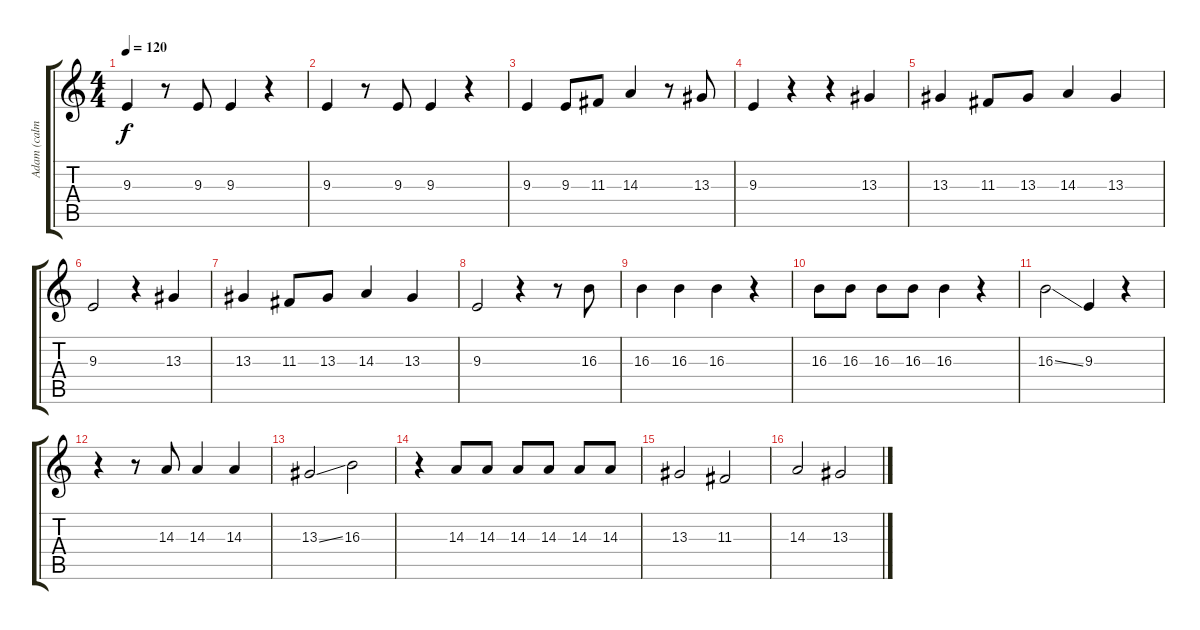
\track ("Adam (calm)" "Adam (calm") {instrument flute}
\staff {score tabs}
\tuning (E4 B3 G3 D3 A2 E2) {hide}
\ts (4 4)
\tempo 120
\clef g2
\ks c
9.3.4{dy f} r.8 9.3.8 9.3.4 r.4 |
9.3.4 r.8 9.3.8 9.3.4 r.4 |
9.3.4 9.3.8 11.3.8 14.3.4 r.8 13.3.8 |
9.3.4 r.4 r.4 13.3.4 |
13.3.4 11.3.8 13.3.8 14.3.4 13.3.4 |
9.3.2 r.4 13.3.4 |
13.3.4 11.3.8 13.3.8 14.3.4 13.3.4 |
9.3.2 r.4 r.8 16.3.8 |
16.3.4 16.3.4 16.3.4 r.4 |
16.3.8 16.3.8 16.3.8 16.3.8 16.3.4 r.4 |
16.3{ss}.2 9.3.4 r.4 |
r.4 r.8 14.3.8 14.3.4 14.3.4 |
13.3{ss}.2 16.3.2 |
r.4 14.3.8 14.3.8 14.3.8 14.3.8 14.3.8 14.3.8 |
13.3.2 11.3.2 |
14.3.2 13.3.2
